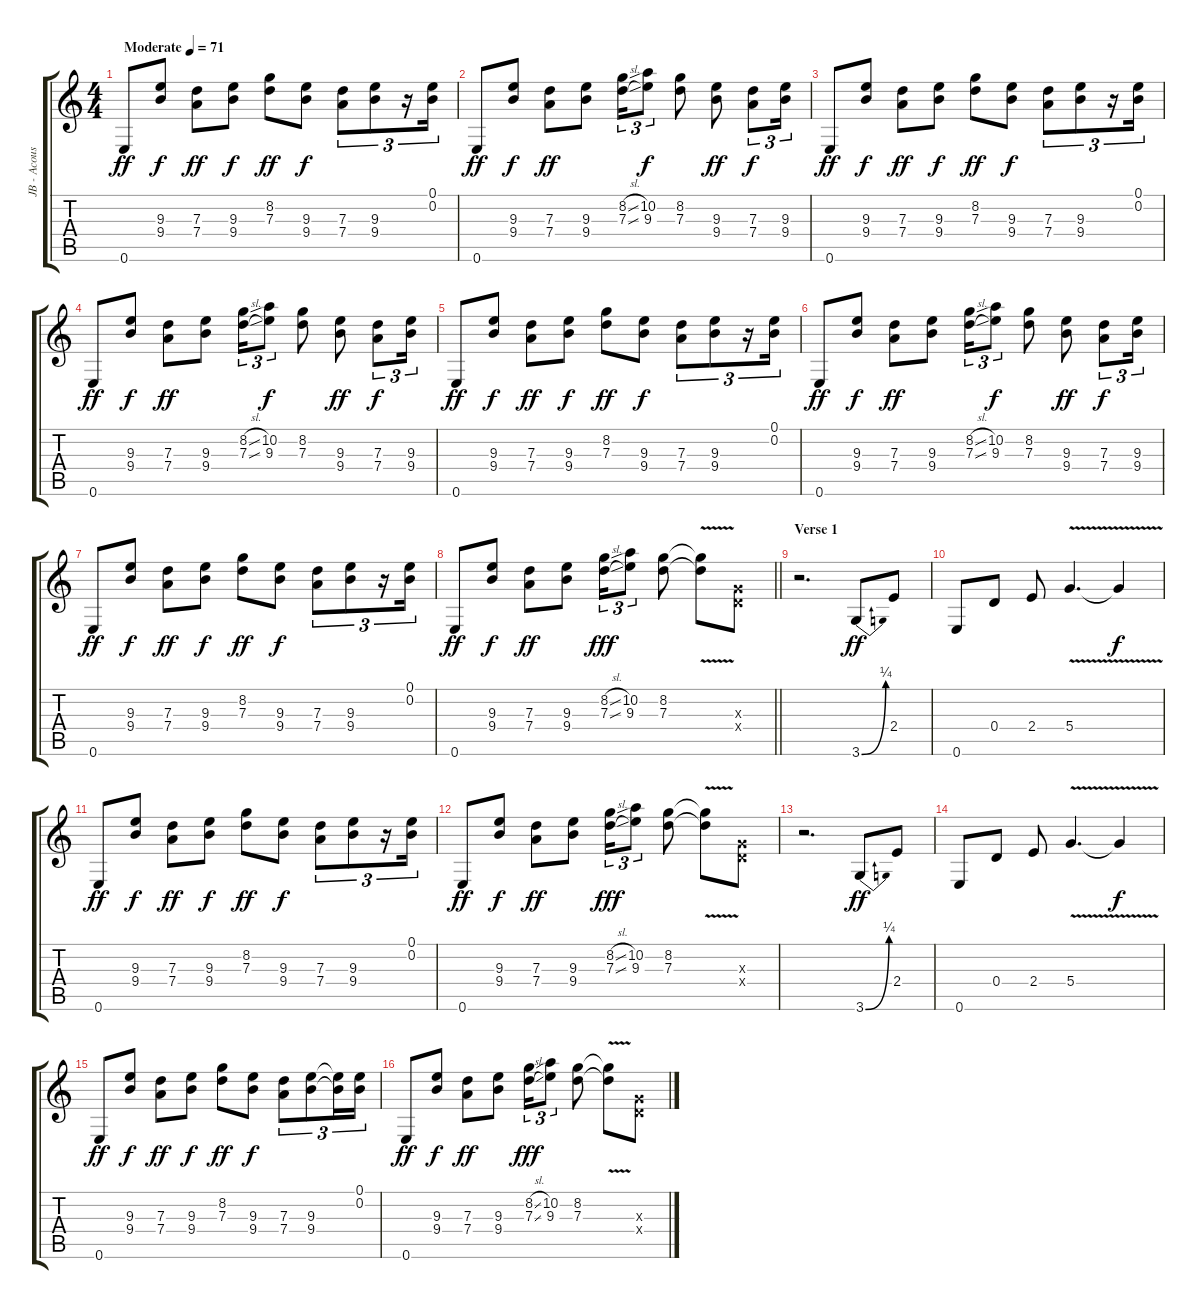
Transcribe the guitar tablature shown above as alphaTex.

\track ("JB - Acoustic Guitar" "JB - Acous") {instrument acousticguitarsteel}
\staff {score tabs}
\tuning (E4 B3 G3 D3 A2 E2) {hide}
\ts (4 4)
\tempo (71 "Moderate")
\clef g2
\ks c
0.6.8{dy ff instrument acousticguitarsteel} (9.3 9.4).8{dy f} (7.3 7.4).8{dy ff} (9.3 9.4).8{dy f} (8.2 7.3).8{dy ff} (9.3 9.4).8{dy f} (7.3 7.4).8{tu (3 2)} (9.3 9.4).8{tu (3 2)} r.16{tu (3 2)} (0.1 0.2).16{tu (3 2)} |
0.6.8{dy ff} (9.3 9.4).8{dy f} (7.3 7.4).8{dy ff} (9.3 9.4).8 (8.2{sl} 7.3{sl}).16{tu (3 2)} (10.2 9.3).8{tu (3 2) dy f} (8.2 7.3).8 (9.3 9.4).8{dy ff} (7.3 7.4).8{tu (3 2) dy f} (9.3 9.4).16{tu (3 2)} |
0.6.8{dy ff} (9.3 9.4).8{dy f} (7.3 7.4).8{dy ff} (9.3 9.4).8{dy f} (8.2 7.3).8{dy ff} (9.3 9.4).8{dy f} (7.3 7.4).8{tu (3 2)} (9.3 9.4).8{tu (3 2)} r.16{tu (3 2)} (0.1 0.2).16{tu (3 2)} |
0.6.8{dy ff} (9.3 9.4).8{dy f} (7.3 7.4).8{dy ff} (9.3 9.4).8 (8.2{sl} 7.3{sl}).16{tu (3 2)} (10.2 9.3).8{tu (3 2) dy f} (8.2 7.3).8 (9.3 9.4).8{dy ff} (7.3 7.4).8{tu (3 2) dy f} (9.3 9.4).16{tu (3 2)} |
0.6.8{dy ff} (9.3 9.4).8{dy f} (7.3 7.4).8{dy ff} (9.3 9.4).8{dy f} (8.2 7.3).8{dy ff} (9.3 9.4).8{dy f} (7.3 7.4).8{tu (3 2)} (9.3 9.4).8{tu (3 2)} r.16{tu (3 2)} (0.1 0.2).16{tu (3 2)} |
0.6.8{dy ff} (9.3 9.4).8{dy f} (7.3 7.4).8{dy ff} (9.3 9.4).8 (8.2{sl} 7.3{sl}).16{tu (3 2)} (10.2 9.3).8{tu (3 2) dy f} (8.2 7.3).8 (9.3 9.4).8{dy ff} (7.3 7.4).8{tu (3 2) dy f} (9.3 9.4).16{tu (3 2)} |
0.6.8{dy ff} (9.3 9.4).8{dy f} (7.3 7.4).8{dy ff} (9.3 9.4).8{dy f} (8.2 7.3).8{dy ff} (9.3 9.4).8{dy f} (7.3 7.4).8{tu (3 2)} (9.3 9.4).8{tu (3 2)} r.16{tu (3 2)} (0.1 0.2).16{tu (3 2)} |
\barLineRight lightlight
0.6.8{dy ff volume 15} (9.3 9.4).8{dy f} (7.3 7.4).8{dy ff} (9.3 9.4).8 (8.2{sl} 7.3{sl}).16{tu (3 2) dy fff} (10.2 9.3).8{tu (3 2)} (8.2 7.3).8 (8.2{v t} 7.3{v t}).8 (0.3{x} 0.4{x}).8 |
\section ("" "Verse 1")
r.2{d} 3.6{be (bend 0 0 60 1)}.8{dy ff} 2.4.8 |
0.6.8 0.4.8 2.4.8 5.4{v}.4{d} 5.4{t}.4{dy f} |
0.6.8{dy ff} (9.3 9.4).8{dy f} (7.3 7.4).8{dy ff} (9.3 9.4).8{dy f} (8.2 7.3).8{dy ff} (9.3 9.4).8{dy f} (7.3 7.4).8{tu (3 2)} (9.3 9.4).8{tu (3 2)} r.16{tu (3 2)} (0.1 0.2).16{tu (3 2)} |
0.6.8{dy ff volume 15} (9.3 9.4).8{dy f} (7.3 7.4).8{dy ff} (9.3 9.4).8 (8.2{sl} 7.3{sl}).16{tu (3 2) dy fff} (10.2 9.3).8{tu (3 2)} (8.2 7.3).8 (8.2{v t} 7.3{v t}).8 (0.3{x} 0.4{x}).8 |
r.2{d} 3.6{be (bend 0 0 60 1)}.8{dy ff} 2.4.8 |
0.6.8 0.4.8 2.4.8 5.4{v}.4{d} 5.4{t}.4{dy f} |
0.6.8{dy ff} (9.3 9.4).8{dy f} (7.3 7.4).8{dy ff} (9.3 9.4).8{dy f} (8.2 7.3).8{dy ff} (9.3 9.4).8{dy f} (7.3 7.4).8{tu (3 2)} (9.3 9.4).8{tu (3 2)} (9.3{t} 9.4{t}).16{tu (3 2)} (0.1 0.2).16{tu (3 2)} |
0.6.8{dy ff volume 15} (9.3 9.4).8{dy f} (7.3 7.4).8{dy ff} (9.3 9.4).8 (8.2{sl} 7.3{sl}).16{tu (3 2) dy fff} (10.2 9.3).8{tu (3 2)} (8.2 7.3).8 (8.2{v t} 7.3{v t}).8 (0.3{x} 0.4{x}).8
